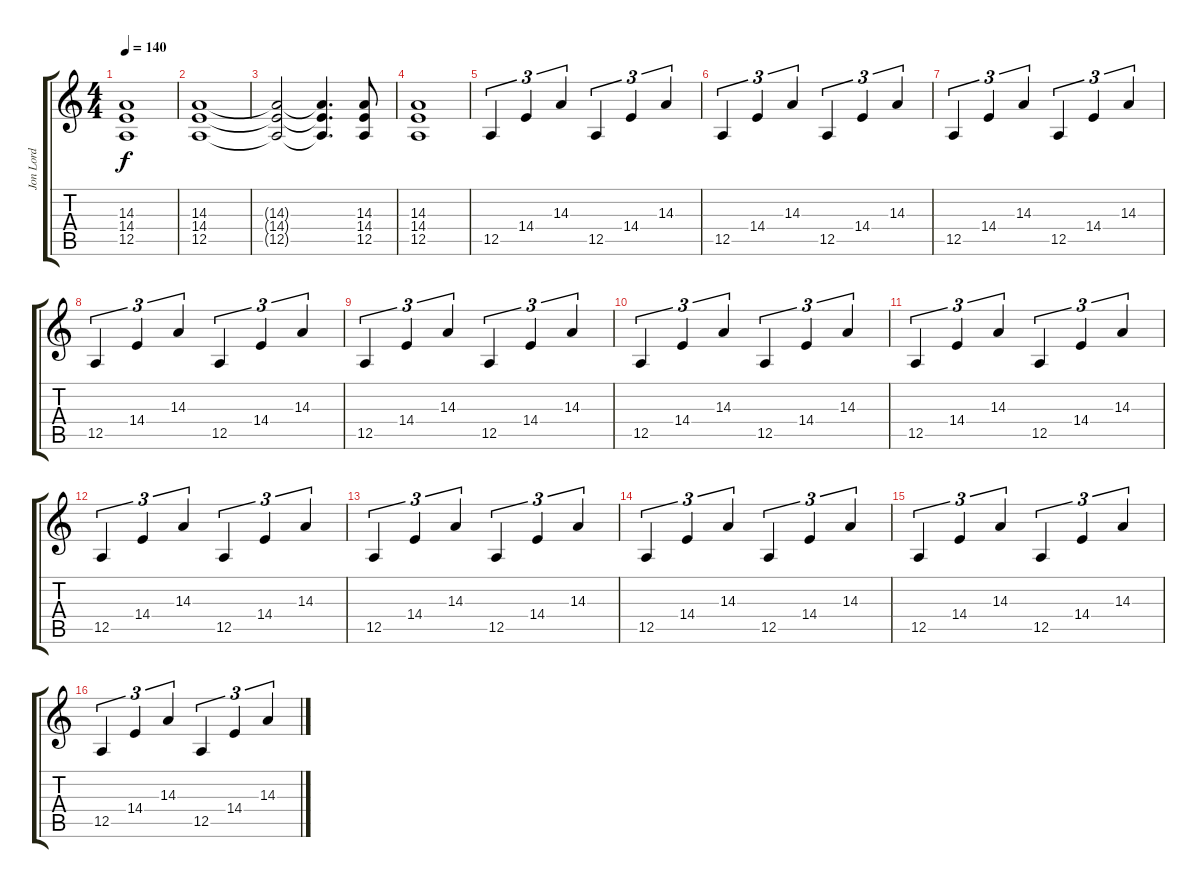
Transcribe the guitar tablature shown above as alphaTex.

\track ("Jon Lord" "Jon Lord") {instrument drawbarorgan}
\staff {score tabs}
\tuning (E4 B3 G3 D3 A2 E2) {hide}
\ts (4 4)
\tempo 140
\clef g2
\ks c
(14.3 14.4 12.5).1{dy f volume 13} |
(14.3 14.4 12.5).1 |
(14.3{t} 14.4{t} 12.5{t}).2 (14.3{t} 14.4{t} 12.5{t}).4{d} (14.3 14.4 12.5).8 |
(14.3 14.4 12.5).1 |
12.5.4{tu (3 2) volume 11} 14.4.4{tu (3 2)} 14.3.4{tu (3 2)} 12.5.4{tu (3 2)} 14.4.4{tu (3 2)} 14.3.4{tu (3 2)} |
12.5.4{tu (3 2) volume 11} 14.4.4{tu (3 2)} 14.3.4{tu (3 2)} 12.5.4{tu (3 2)} 14.4.4{tu (3 2)} 14.3.4{tu (3 2)} |
12.5.4{tu (3 2) volume 11} 14.4.4{tu (3 2)} 14.3.4{tu (3 2)} 12.5.4{tu (3 2)} 14.4.4{tu (3 2)} 14.3.4{tu (3 2)} |
12.5.4{tu (3 2) volume 11} 14.4.4{tu (3 2)} 14.3.4{tu (3 2)} 12.5.4{tu (3 2)} 14.4.4{tu (3 2)} 14.3.4{tu (3 2)} |
12.5.4{tu (3 2) volume 11} 14.4.4{tu (3 2)} 14.3.4{tu (3 2)} 12.5.4{tu (3 2)} 14.4.4{tu (3 2)} 14.3.4{tu (3 2)} |
12.5.4{tu (3 2) volume 11} 14.4.4{tu (3 2)} 14.3.4{tu (3 2)} 12.5.4{tu (3 2)} 14.4.4{tu (3 2)} 14.3.4{tu (3 2)} |
12.5.4{tu (3 2) volume 11} 14.4.4{tu (3 2)} 14.3.4{tu (3 2)} 12.5.4{tu (3 2)} 14.4.4{tu (3 2)} 14.3.4{tu (3 2)} |
12.5.4{tu (3 2) volume 11} 14.4.4{tu (3 2)} 14.3.4{tu (3 2)} 12.5.4{tu (3 2)} 14.4.4{tu (3 2)} 14.3.4{tu (3 2)} |
12.5.4{tu (3 2) volume 11} 14.4.4{tu (3 2)} 14.3.4{tu (3 2)} 12.5.4{tu (3 2)} 14.4.4{tu (3 2)} 14.3.4{tu (3 2)} |
12.5.4{tu (3 2) volume 11} 14.4.4{tu (3 2)} 14.3.4{tu (3 2)} 12.5.4{tu (3 2)} 14.4.4{tu (3 2)} 14.3.4{tu (3 2)} |
12.5.4{tu (3 2) volume 11} 14.4.4{tu (3 2)} 14.3.4{tu (3 2)} 12.5.4{tu (3 2)} 14.4.4{tu (3 2)} 14.3.4{tu (3 2)} |
12.5.4{tu (3 2) volume 11} 14.4.4{tu (3 2)} 14.3.4{tu (3 2)} 12.5.4{tu (3 2)} 14.4.4{tu (3 2)} 14.3.4{tu (3 2)}
